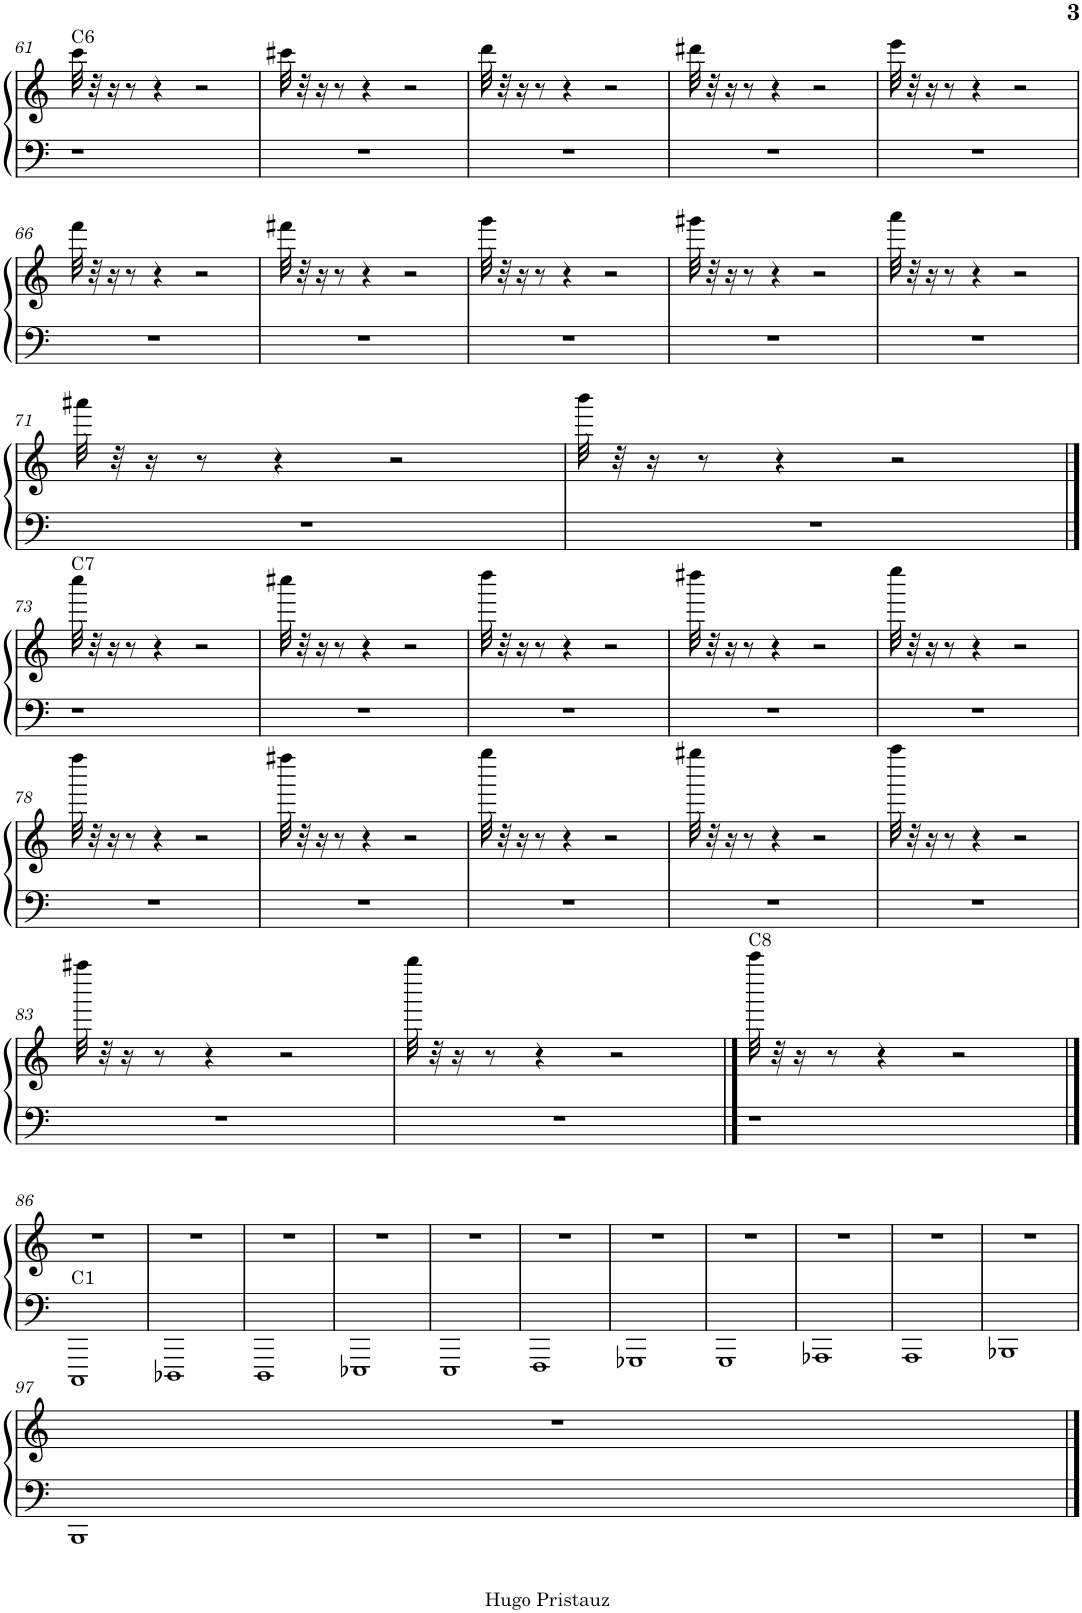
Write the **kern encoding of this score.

**kern	**kern
*part1	*part1
*staff2	*staff1
*I"Klavier	*
*I'Klav.	*
!!LO:PB:g=z
*clefF4	*clefG2
*k[]	*k[]
*M4/4	*M4/4
=61	=61
!	!LO:TX:a:t=C6
1r	32ccc\
.	32r
.	16r
.	8r
.	4r
.	2r
=62	=62
1r	32ccc#X\
.	32r
.	16r
.	8r
.	4r
.	2r
=63	=63
1r	32ddd\
.	32r
.	16r
.	8r
.	4r
.	2r
=64	=64
1r	32ddd#X\
.	32r
.	16r
.	8r
.	4r
.	2r
=65	=65
1r	32eee\
.	32r
.	16r
.	8r
.	4r
.	2r
!!LO:LB:g=z
=66	=66
1r	32fff\
.	32r
.	16r
.	8r
.	4r
.	2r
=67	=67
1r	32fff#X\
.	32r
.	16r
.	8r
.	4r
.	2r
=68	=68
1r	32ggg\
.	32r
.	16r
.	8r
.	4r
.	2r
=69	=69
1r	32ggg#X\
.	32r
.	16r
.	8r
.	4r
.	2r
=70	=70
1r	32aaa\
.	32r
.	16r
.	8r
.	4r
.	2r
!!LO:LB:g=z
=71	=71
1r	32aaa#X\
.	32r
.	16r
.	8r
.	4r
.	2r
=72	=72
1r	32bbb\
.	32r
.	16r
.	8r
.	4r
.	2r
!!LO:LB:g=z
==73	==73
!	!LO:TX:a:t=C7
1r	32cccc\
.	32r
.	16r
.	8r
.	4r
.	2r
=74	=74
1r	32cccc#X\
.	32r
.	16r
.	8r
.	4r
.	2r
=75	=75
1r	32dddd\
.	32r
.	16r
.	8r
.	4r
.	2r
=76	=76
1r	32dddd#X\
.	32r
.	16r
.	8r
.	4r
.	2r
=77	=77
1r	32eeee\
.	32r
.	16r
.	8r
.	4r
.	2r
!!LO:LB:g=z
=78	=78
1r	32ffff\
.	32r
.	16r
.	8r
.	4r
.	2r
=79	=79
1r	32ffff#X\
.	32r
.	16r
.	8r
.	4r
.	2r
=80	=80
1r	32gggg\
.	32r
.	16r
.	8r
.	4r
.	2r
=81	=81
1r	32gggg#X\
.	32r
.	16r
.	8r
.	4r
.	2r
=82	=82
1r	32aaaa\
.	32r
.	16r
.	8r
.	4r
.	2r
!!LO:LB:g=z
=83	=83
1r	32aaaa#X\
.	32r
.	16r
.	8r
.	4r
.	2r
=84	=84
1r	32bbbb\
.	32r
.	16r
.	8r
.	4r
.	2r
==85	==85
!	!LO:TX:a:t=C8
1r	32ccccc\
.	32r
.	16r
.	8r
.	4r
.	2r
!!LO:LB:g=z
==86	==86
!LO:TX:a:t=C1	!
1CCC	1r
=87	=87
1DDD-X	1r
=88	=88
1DDD	1r
=89	=89
1EEE-X	1r
=90	=90
1EEE	1r
=91	=91
1FFF	1r
=92	=92
1GGG-X	1r
=93	=93
1GGG	1r
=94	=94
1AAA-X	1r
=95	=95
1AAA	1r
=96	=96
1BBB-X	1r
!!LO:LB:g=z
=97	=97
1BBB	1r
==	==
*-	*-
